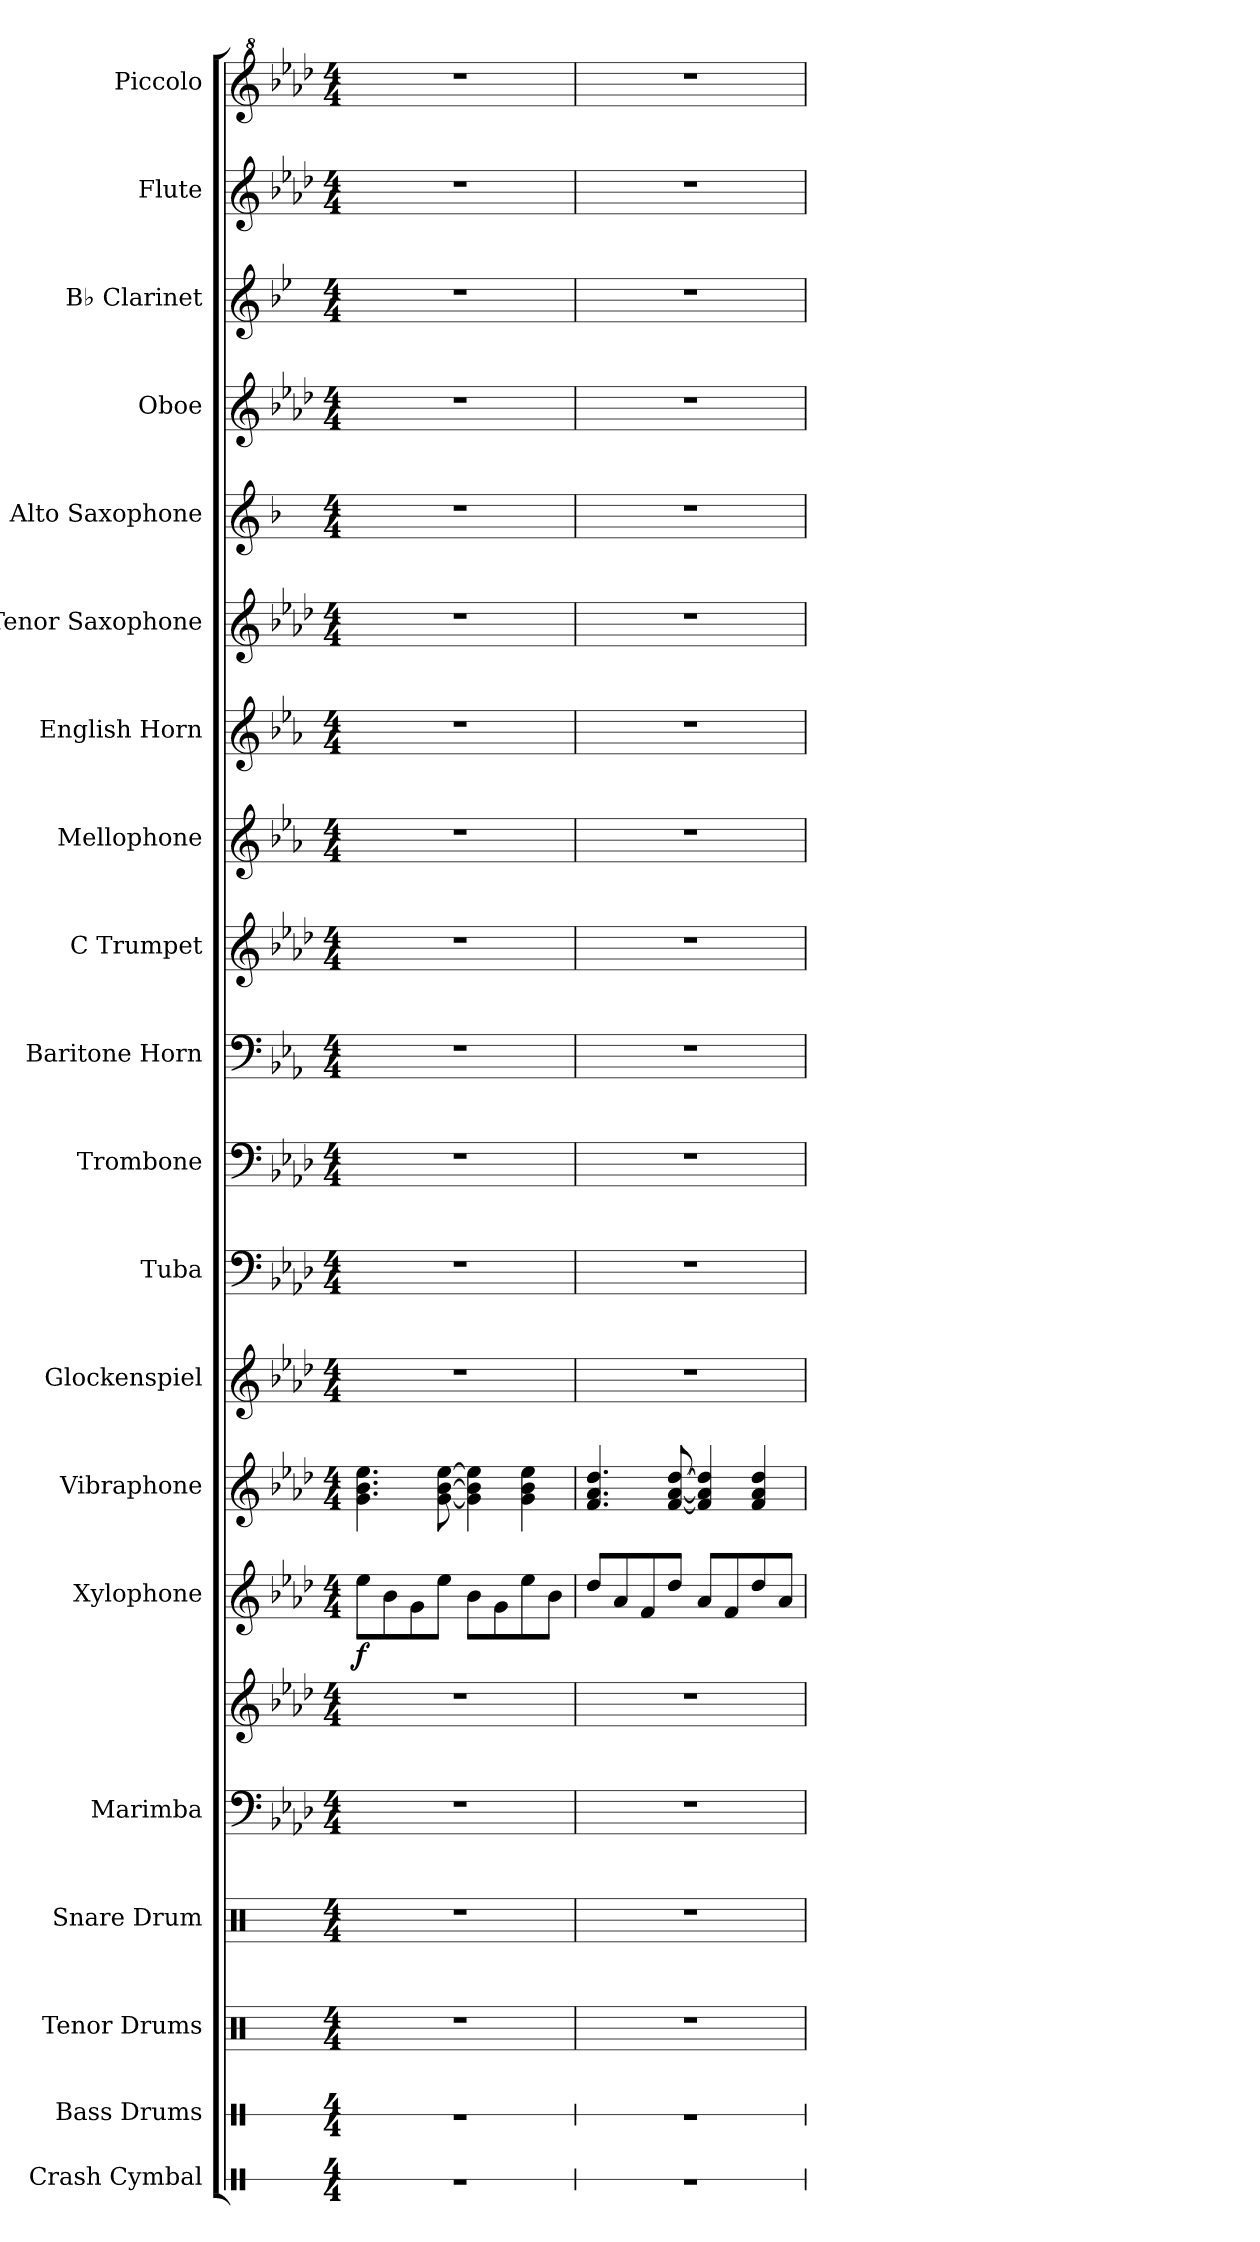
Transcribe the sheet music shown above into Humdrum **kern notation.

**kern	**kern	**kern	**kern	**kern	**kern	**kern	**dynam	**kern	**kern	**kern	**kern	**kern	**kern	**kern	**kern	**kern	**kern	**kern	**kern	**kern	**kern
*part20	*part19	*part18	*part17	*part16	*part16	*part15	*part15	*part14	*part13	*part12	*part11	*part10	*part9	*part8	*part7	*part6	*part5	*part4	*part3	*part2	*part1
*staff21	*staff20	*staff19	*staff18	*staff17	*staff16	*staff15	*staff15	*staff14	*staff13	*staff12	*staff11	*staff10	*staff9	*staff8	*staff7	*staff6	*staff5	*staff4	*staff3	*staff2	*staff1
*I"Crash Cymbal	*I"Bass Drums	*I"Tenor Drums	*I"Snare Drum	*I"Marimba	*	*I"Xylophone	*	*I"Vibraphone	*I"Glockenspiel	*I"Tuba	*I"Trombone	*I"Baritone Horn	*I"C Trumpet	*I"Mellophone	*I"English Horn	*I"Tenor Saxophone	*I"Alto Saxophone	*I"Oboe	*I"B♭ Clarinet	*I"Flute	*I"Piccolo
*I'Cr. Cym.	*I'BD	*I'TD	*I'SD	*I'Mrm.	*	*I'Xyl.	*	*I'Vib.	*I'Glk.	*I'Tba.	*I'Tbn.	*I'Bar. Hn.	*I'C Tpt.	*I'Mph.	*I'E. Hn.	*I'T. Sax.	*I'A. Sax.	*I'Ob.	*I'B♭ Cl.	*I'Fl.	*I'Picc.
*stria1	*stria1	*	*	*	*	*	*	*	*	*	*	*	*	*	*	*	*	*	*	*	*
*clefX	*clefX	*clefX	*clefX	*clefF4	*clefG2	*clefG2	*	*clefG2	*clefG2	*clefF4	*clefF4	*clefF4	*clefG2	*clefG2	*clefG2	*clefG2	*clefG2	*clefG2	*clefG2	*clefG2	*clefG^2
*	*	*	*	*	*	*ITrd-7c-12	*	*	*ITrd-14c-24	*	*	*ITrd4c7	*	*ITrd4c7	*ITrd4c7	*ITrd8c14	*ITrd5c9	*	*ITrd1c2	*	*ITrd-7c-12
*k[]	*k[]	*k[]	*k[]	*k[b-e-a-d-]	*k[b-e-a-d-]	*k[b-e-a-d-]	*	*k[b-e-a-d-]	*k[b-e-a-d-]	*k[b-e-a-d-]	*k[b-e-a-d-]	*k[b-e-a-d-]	*k[b-e-a-d-]	*k[b-e-a-d-]	*k[b-e-a-d-]	*k[b-e-a-d-]	*k[b-e-a-d-]	*k[b-e-a-d-]	*k[b-e-a-d-]	*k[b-e-a-d-]	*k[b-e-a-d-]
*M4/4	*M4/4	*M4/4	*M4/4	*M4/4	*M4/4	*M4/4	*	*M4/4	*M4/4	*M4/4	*M4/4	*M4/4	*M4/4	*M4/4	*M4/4	*M4/4	*M4/4	*M4/4	*M4/4	*M4/4	*M4/4
=1	=1	=1	=1	=1	=1	=1	=1	=1	=1	=1	=1	=1	=1	=1	=1	=1	=1	=1	=1	=1	=1
!	!	!	!	!	!	!	!LO:DY:b	!	!	!	!	!	!	!	!	!	!	!	!	!	!
1r	1r	1r	1r	1r	1r	8eee-\L	f	4.g\ 4.b-\ 4.ee-\	1r	1r	1r	1r	1r	1r	1r	1r	1r	1r	1r	1r	1r
.	.	.	.	.	.	8bb-\	.	.	.	.	.	.	.	.	.	.	.	.	.	.	.
.	.	.	.	.	.	8gg\	.	.	.	.	.	.	.	.	.	.	.	.	.	.	.
.	.	.	.	.	.	8eee-\J	.	[8g\ [8b-\ [8ee-\	.	.	.	.	.	.	.	.	.	.	.	.	.
.	.	.	.	.	.	8bb-\L	.	4g\] 4b-\] 4ee-\]	.	.	.	.	.	.	.	.	.	.	.	.	.
.	.	.	.	.	.	8gg\	.	.	.	.	.	.	.	.	.	.	.	.	.	.	.
.	.	.	.	.	.	8eee-\	.	4g\ 4b-\ 4ee-\	.	.	.	.	.	.	.	.	.	.	.	.	.
.	.	.	.	.	.	8bb-\J	.	.	.	.	.	.	.	.	.	.	.	.	.	.	.
=2	=2	=2	=2	=2	=2	=2	=2	=2	=2	=2	=2	=2	=2	=2	=2	=2	=2	=2	=2	=2	=2
1r	1r	1r	1r	1r	1r	8ddd-/L	.	4.f/ 4.a-/ 4.dd-/	1r	1r	1r	1r	1r	1r	1r	1r	1r	1r	1r	1r	1r
.	.	.	.	.	.	8aa-/	.	.	.	.	.	.	.	.	.	.	.	.	.	.	.
.	.	.	.	.	.	8ff/	.	.	.	.	.	.	.	.	.	.	.	.	.	.	.
.	.	.	.	.	.	8ddd-/J	.	[8f/ [8a-/ [8dd-/	.	.	.	.	.	.	.	.	.	.	.	.	.
.	.	.	.	.	.	8aa-/L	.	4f/] 4a-/] 4dd-/]	.	.	.	.	.	.	.	.	.	.	.	.	.
.	.	.	.	.	.	8ff/	.	.	.	.	.	.	.	.	.	.	.	.	.	.	.
.	.	.	.	.	.	8ddd-/	.	4f/ 4a-/ 4dd-/	.	.	.	.	.	.	.	.	.	.	.	.	.
.	.	.	.	.	.	8aa-/J	.	.	.	.	.	.	.	.	.	.	.	.	.	.	.
=	=	=	=	=	=	=	=	=	=	=	=	=	=	=	=	=	=	=	=	=	=
*-	*-	*-	*-	*-	*-	*-	*-	*-	*-	*-	*-	*-	*-	*-	*-	*-	*-	*-	*-	*-	*-
